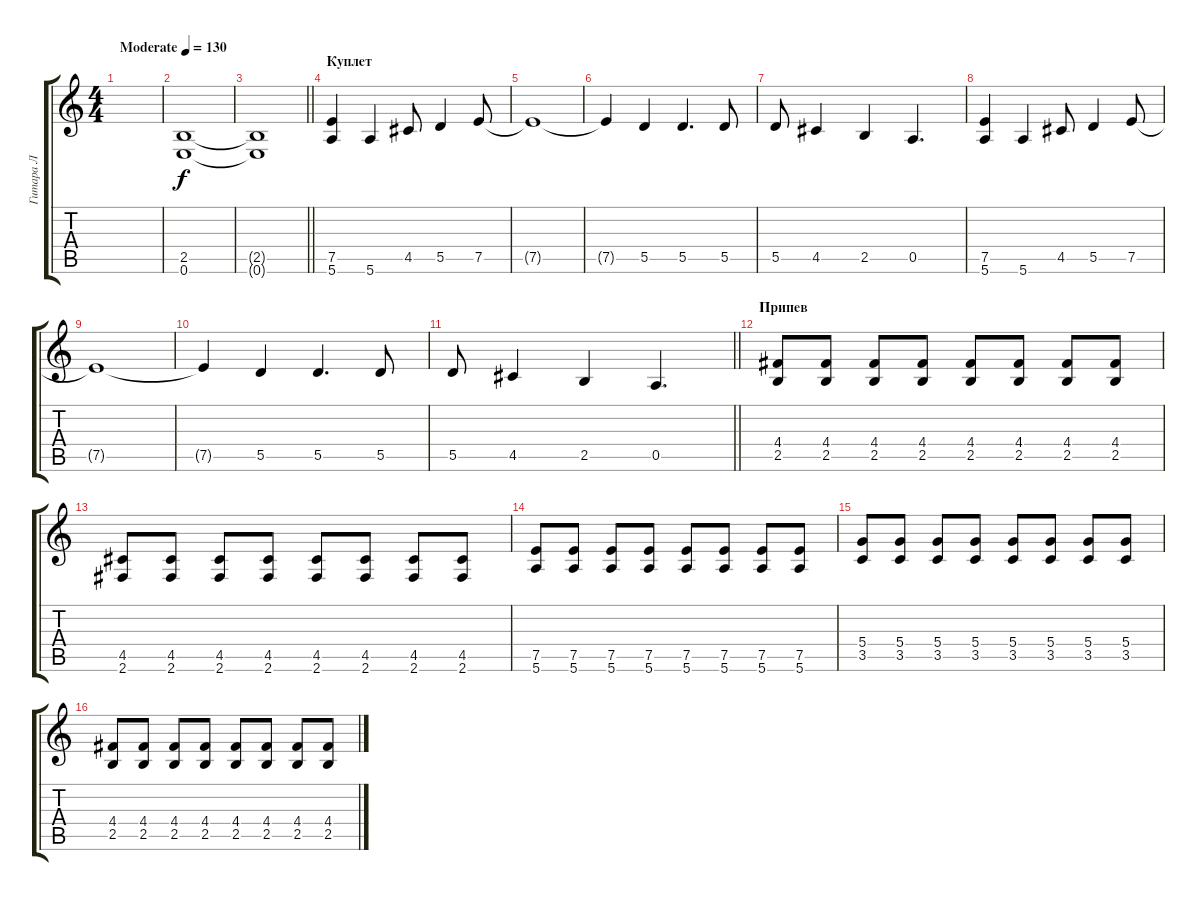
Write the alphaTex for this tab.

\track ("Гитара Л" "Гитара Л") {instrument distortionguitar}
\staff {score tabs}
\tuning (E4 B3 G3 D3 A2 E2) {hide}
\ts (4 4)
\tempo (130 "Moderate")
\clef g2
\ks c
|
(2.5 0.6).1 |
\barLineRight lightlight
(2.5{t} 0.6{t}).1 |
\section ("" "Куплет")
(7.5 5.6).4 5.6.4 4.5.8 5.5.4 7.5.8 |
7.5{t}.1 |
7.5{t}.4 5.5.4 5.5.4{d} 5.5.8 |
5.5.8 4.5.4 2.5.4 0.5.4{d} |
(7.5 5.6).4 5.6.4 4.5.8 5.5.4 7.5.8 |
7.5{t}.1 |
7.5{t}.4 5.5.4 5.5.4{d} 5.5.8 |
\barLineRight lightlight
5.5.8 4.5.4 2.5.4 0.5.4{d} |
\section ("" "Припев")
(4.4 2.5).8 (4.4 2.5).8 (4.4 2.5).8 (4.4 2.5).8 (4.4 2.5).8 (4.4 2.5).8 (4.4 2.5).8 (4.4 2.5).8 |
(4.5 2.6).8 (4.5 2.6).8 (4.5 2.6).8 (4.5 2.6).8 (4.5 2.6).8 (4.5 2.6).8 (4.5 2.6).8 (4.5 2.6).8 |
(7.5 5.6).8 (7.5 5.6).8 (7.5 5.6).8 (7.5 5.6).8 (7.5 5.6).8 (7.5 5.6).8 (7.5 5.6).8 (7.5 5.6).8 |
(5.4 3.5).8 (5.4 3.5).8 (5.4 3.5).8 (5.4 3.5).8 (5.4 3.5).8 (5.4 3.5).8 (5.4 3.5).8 (5.4 3.5).8 |
(4.4 2.5).8 (4.4 2.5).8 (4.4 2.5).8 (4.4 2.5).8 (4.4 2.5).8 (4.4 2.5).8 (4.4 2.5).8 (4.4 2.5).8
